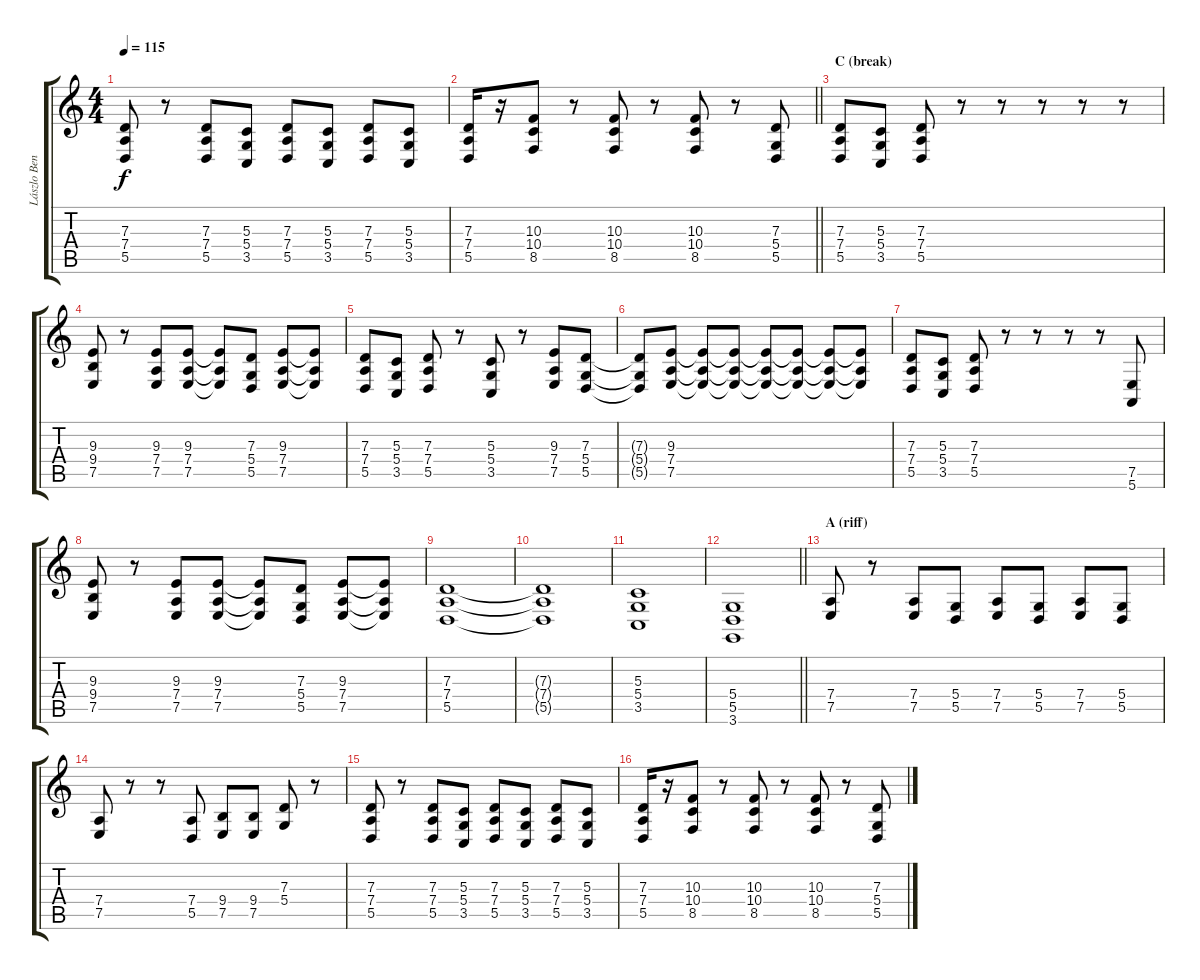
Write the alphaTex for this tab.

\track ("Lászlo Benkõ \"Laci\" (Organ)" "Lászlo Ben") {instrument reedorgan}
\staff {score tabs}
\tuning (E4 B3 G3 D3 A2 E2) {hide}
\ts (4 4)
\tempo 115
\clef g2
\ks c
(7.3 7.4 5.5).8{dy f} r.8 (7.3 7.4 5.5).8 (5.3 5.4 3.5).8 (7.3 7.4 5.5).8 (5.3 5.4 3.5).8 (7.3 7.4 5.5).8 (5.3 5.4 3.5).8 |
\barLineRight lightlight
(7.3 7.4 5.5).16 r.16 (10.3 10.4 8.5).8 r.8 (10.3 10.4 8.5).8 r.8 (10.3 10.4 8.5).8 r.8 (7.3 5.4 5.5).8 |
\section ("" "C (break)")
(7.3 7.4 5.5).8 (5.3 5.4 3.5).8 (7.3 7.4 5.5).8 r.8 r.8 r.8 r.8 r.8 |
(9.3 9.4 7.5).8 r.8 (9.3 7.4 7.5).8 (9.3 7.4 7.5).8 (9.3{t} 7.4{t} 7.5{t}).8 (7.3 5.4 5.5).8 (9.3 7.4 7.5).8 (9.3{t} 7.4{t} 7.5{t}).8 |
(7.3 7.4 5.5).8 (5.3 5.4 3.5).8 (7.3 7.4 5.5).8 r.8 (5.3 5.4 3.5).8 r.8 (9.3 7.4 7.5).8 (7.3 5.4 5.5).8 |
(7.3{t} 5.4{t} 5.5{t}).8 (9.3 7.4 7.5).8 (9.3{t} 7.4{t} 7.5{t}).8 (9.3{t} 7.4{t} 7.5{t}).8 (9.3{t} 7.4{t} 7.5{t}).8 (9.3{t} 7.4{t} 7.5{t}).8 (9.3{t} 7.4{t} 7.5{t}).8 (9.3{t} 7.4{t} 7.5{t}).8 |
(7.3 7.4 5.5).8 (5.3 5.4 3.5).8 (7.3 7.4 5.5).8 r.8 r.8 r.8 r.8 (7.5 5.6).8 |
(9.3 9.4 7.5).8 r.8 (9.3 7.4 7.5).8 (9.3 7.4 7.5).8 (9.3{t} 7.4{t} 7.5{t}).8 (7.3 5.4 5.5).8 (9.3 7.4 7.5).8 (9.3{t} 7.4{t} 7.5{t}).8 |
(7.3 7.4 5.5).1 |
(7.3{t} 7.4{t} 5.5{t}).1 |
(5.3 5.4 3.5).1 |
\barLineRight lightlight
(5.4 5.5 3.6).1 |
\section ("" "A (riff)")
(7.4 7.5).8 r.8 (7.4 7.5).8 (5.4 5.5).8 (7.4 7.5).8 (5.4 5.5).8 (7.4 7.5).8 (5.4 5.5).8 |
(7.4 7.5).8 r.8 r.8 (7.4 5.5).8 (9.4 7.5).8 (9.4 7.5).8 (7.3 5.4).8 r.8 |
(7.3 7.4 5.5).8 r.8 (7.3 7.4 5.5).8 (5.3 5.4 3.5).8 (7.3 7.4 5.5).8 (5.3 5.4 3.5).8 (7.3 7.4 5.5).8 (5.3 5.4 3.5).8 |
(7.3 7.4 5.5).16 r.16 (10.3 10.4 8.5).8 r.8 (10.3 10.4 8.5).8 r.8 (10.3 10.4 8.5).8 r.8 (7.3 5.4 5.5).8
